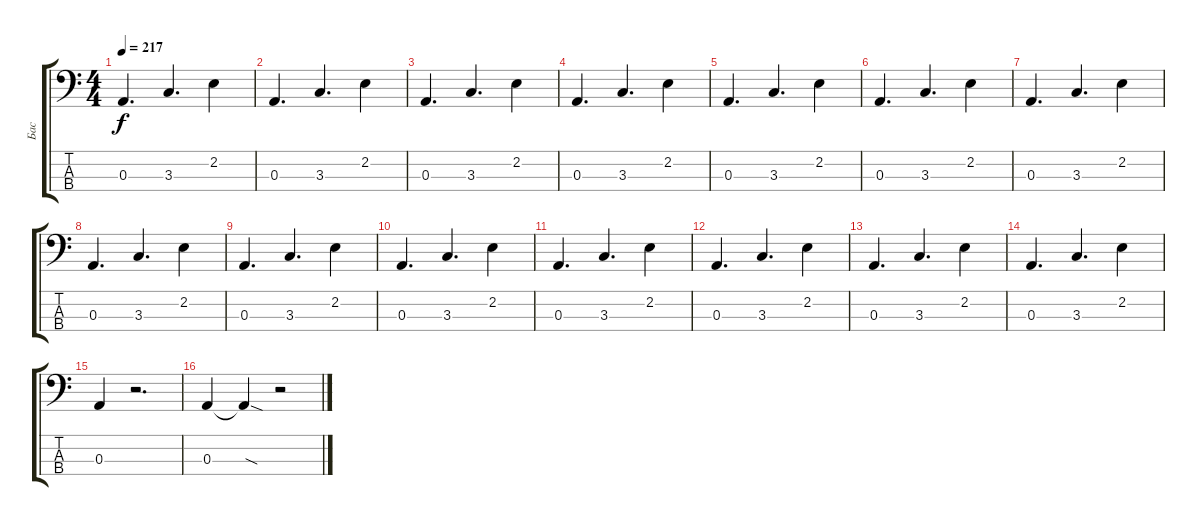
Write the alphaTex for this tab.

\track ("Бас" "Бас") {instrument electricbassfinger}
\staff {score tabs}
\tuning (G2 D2 A1 E1) {hide}
\ts (4 4)
\tempo 217
\clef f4
\ks c
0.3.4{d dy f} 3.3.4{d} 2.2.4 |
0.3.4{d} 3.3.4{d} 2.2.4 |
0.3.4{d} 3.3.4{d} 2.2.4 |
0.3.4{d} 3.3.4{d} 2.2.4 |
0.3.4{d} 3.3.4{d} 2.2.4 |
0.3.4{d} 3.3.4{d} 2.2.4 |
0.3.4{d} 3.3.4{d} 2.2.4 |
0.3.4{d} 3.3.4{d} 2.2.4 |
0.3.4{d} 3.3.4{d} 2.2.4 |
0.3.4{d} 3.3.4{d} 2.2.4 |
0.3.4{d} 3.3.4{d} 2.2.4 |
0.3.4{d} 3.3.4{d} 2.2.4 |
0.3.4{d} 3.3.4{d} 2.2.4 |
0.3.4{d} 3.3.4{d} 2.2.4 |
0.3.4 r.2{d} |
0.3.4 0.3{sod t}.4 r.2
